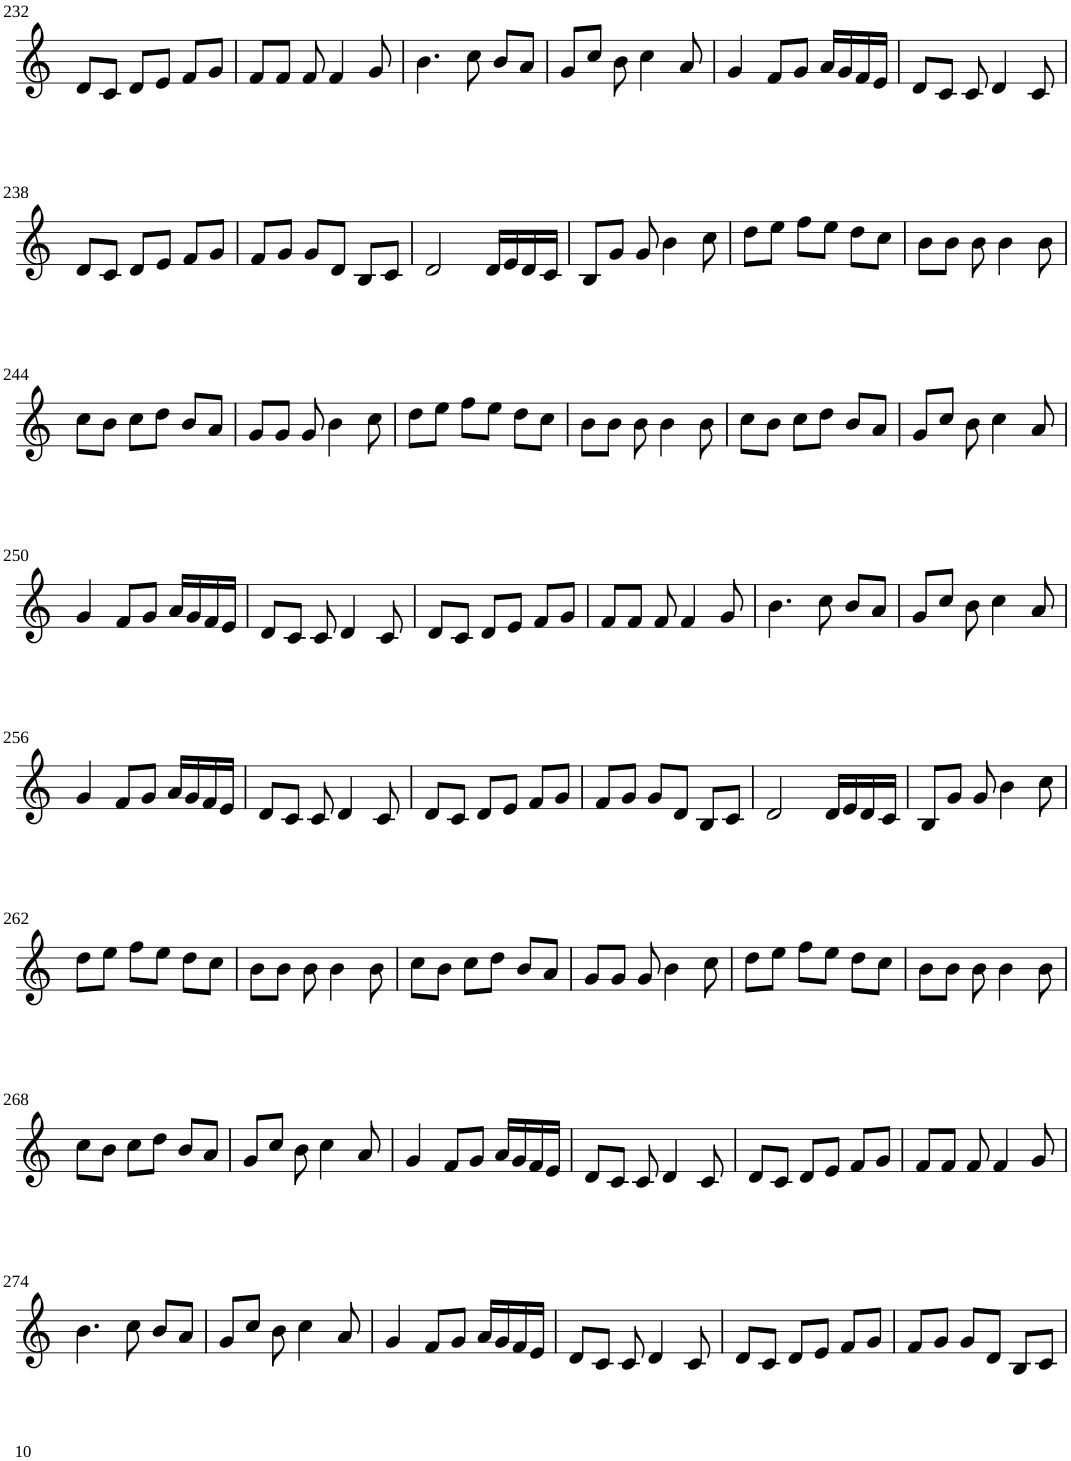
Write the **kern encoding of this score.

**kern
*part1
*staff1
*I"Violin
!!LO:PB:g=z
*clefG2
*k[]
*M3/4
=232
8d/L
8c/J
8d/L
8e/J
8f/L
8g/J
=233
8f/L
8f/J
8f/
4f/
8g/
=234
4.b\
8cc\
8b/L
8a/J
=235
8g/L
8cc/J
8b\
4cc\
8a/
=236
4g/
8f/L
8g/J
16a/LL
16g/
16f/
16e/JJ
=237
8d/L
8c/J
8c/
4d/
8c/
!!LO:LB:g=z
=238
8d/L
8c/J
8d/L
8e/J
8f/L
8g/J
=239
8f/L
8g/J
8g/L
8d/J
8B/L
8c/J
=240
2d/
16d/LL
16e/
16d/
16c/JJ
=241
8B/L
8g/J
8g/
4b\
8cc\
=242
8dd\L
8ee\J
8ff\L
8ee\J
8dd\L
8cc\J
=243
8b\L
8b\J
8b\
4b\
8b\
!!LO:LB:g=z
=244
8cc\L
8b\J
8cc\L
8dd\J
8b/L
8a/J
=245
8g/L
8g/J
8g/
4b\
8cc\
=246
8dd\L
8ee\J
8ff\L
8ee\J
8dd\L
8cc\J
=247
8b\L
8b\J
8b\
4b\
8b\
=248
8cc\L
8b\J
8cc\L
8dd\J
8b/L
8a/J
=249
8g/L
8cc/J
8b\
4cc\
8a/
!!LO:LB:g=z
=250
4g/
8f/L
8g/J
16a/LL
16g/
16f/
16e/JJ
=251
8d/L
8c/J
8c/
4d/
8c/
=252
8d/L
8c/J
8d/L
8e/J
8f/L
8g/J
=253
8f/L
8f/J
8f/
4f/
8g/
=254
4.b\
8cc\
8b/L
8a/J
=255
8g/L
8cc/J
8b\
4cc\
8a/
!!LO:LB:g=z
=256
4g/
8f/L
8g/J
16a/LL
16g/
16f/
16e/JJ
=257
8d/L
8c/J
8c/
4d/
8c/
=258
8d/L
8c/J
8d/L
8e/J
8f/L
8g/J
=259
8f/L
8g/J
8g/L
8d/J
8B/L
8c/J
=260
2d/
16d/LL
16e/
16d/
16c/JJ
=261
8B/L
8g/J
8g/
4b\
8cc\
!!LO:LB:g=z
=262
8dd\L
8ee\J
8ff\L
8ee\J
8dd\L
8cc\J
=263
8b\L
8b\J
8b\
4b\
8b\
=264
8cc\L
8b\J
8cc\L
8dd\J
8b/L
8a/J
=265
8g/L
8g/J
8g/
4b\
8cc\
=266
8dd\L
8ee\J
8ff\L
8ee\J
8dd\L
8cc\J
=267
8b\L
8b\J
8b\
4b\
8b\
!!LO:LB:g=z
=268
8cc\L
8b\J
8cc\L
8dd\J
8b/L
8a/J
=269
8g/L
8cc/J
8b\
4cc\
8a/
=270
4g/
8f/L
8g/J
16a/LL
16g/
16f/
16e/JJ
=271
8d/L
8c/J
8c/
4d/
8c/
=272
8d/L
8c/J
8d/L
8e/J
8f/L
8g/J
=273
8f/L
8f/J
8f/
4f/
8g/
!!LO:LB:g=z
=274
4.b\
8cc\
8b/L
8a/J
=275
8g/L
8cc/J
8b\
4cc\
8a/
=276
4g/
8f/L
8g/J
16a/LL
16g/
16f/
16e/JJ
=277
8d/L
8c/J
8c/
4d/
8c/
=278
8d/L
8c/J
8d/L
8e/J
8f/L
8g/J
=279
8f/L
8g/J
8g/L
8d/J
8B/L
8c/J
=
*-
